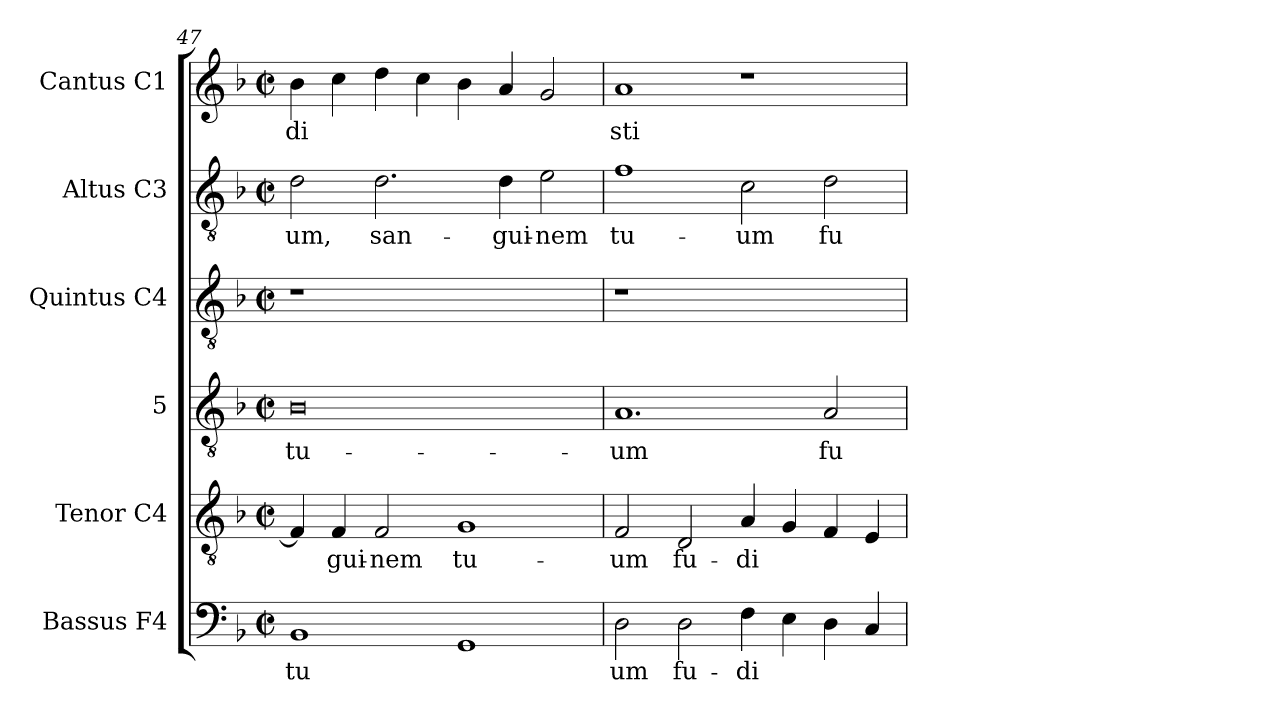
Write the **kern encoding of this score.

**kern	**text	**kern	**text	**kern	**text	**kern	**kern	**text	**kern	**text
*part6	*part6	*part5	*part5	*part4	*part4	*part3	*part2	*part2	*part1	*part1
*staff6	*staff6	*staff5	*staff5	*staff4	*staff4	*staff3	*staff2	*staff2	*staff1	*staff1
*I"Bassus  F4	*	*I"Tenor  C4	*	*I"5	*	*I"Quintus  C4	*I"Altus  C3	*	*I"Cantus  C1	*
*I'B	*	*I'T	*	*	*	*	*I'A	*	*I'C	*
*clefF4	*	*clefGv2	*	*clefGv2	*	*clefGv2	*clefGv2	*	*clefG2	*
*k[b-]	*	*k[b-]	*	*k[b-]	*	*k[b-]	*k[b-]	*	*k[b-]	*
*F:	*	*F:	*	*F:	*	*F:	*F:	*	*F:	*
*M2/2	*	*M2/2	*	*M2/2	*	*M2/2	*M2/2	*	*M2/2	*
*met(c|)	*	*met(c|)	*	*met(c|)	*	*met(c|)	*met(c|)	*	*met(c|)	*
=47	=47	=47	=47	=47	=47	=47	=47	=47	=47	=47
!	!LO:LY:b:cj	!	!LO:LY:b:cj	!	!LO:LY:b:cj	!	!	!LO:LY:b:cj	!	!LO:LY:b:cj
1BB-	tu-	4F/]	--	0B-	tu-	1r	2d\	-um,	4b-\	-di-
!	!	!	!LO:LY:b:cj	!	!	!	!	!	!	!LO:LY:b:cj
.	.	4F/	-gui-	.	.	.	.	.	4cc\	--
!	!	!	!LO:LY:b:cj	!	!	!	!	!LO:LY:b:cj	!	!LO:LY:b:cj
.	.	2F/	-nem	.	.	.	2.d\	san-	4dd\	--
!	!	!	!	!	!	!	!	!	!	!LO:LY:b:cj
.	.	.	.	.	.	.	.	.	4cc\	--
!	!LO:LY:b:cj	!	!LO:LY:b:cj	!	!	!	!	!	!	!LO:LY:b:cj
1GG	--	1G	tu-	.	.	1ryy	.	.	4b-\	--
!	!	!	!	!	!	!	!	!LO:LY:b:cj	!	!LO:LY:b:cj
.	.	.	.	.	.	.	4d\	-gui-	4a/	--
!	!	!	!	!	!	!	!	!LO:LY:b:cj	!	!LO:LY:b:cj
.	.	.	.	.	.	.	2e\	-nem	2g/	--
=48	=48	=48	=48	=48	=48	=48	=48	=48	=48	=48
!	!LO:LY:b:cj	!	!LO:LY:b:cj	!	!LO:LY:b:cj	!	!	!LO:LY:b:cj	!	!LO:LY:b:cj
2D\	-um	2F/	-um	1.A	-um	1r	1f	tu-	1a	-sti
!	!LO:LY:b:cj	!	!LO:LY:b:cj	!	!	!	!	!	!	!
2D\	fu-	2D/	fu-	.	.	.	.	.	.	.
!	!LO:LY:b:cj	!	!LO:LY:b:cj	!	!	!	!	!LO:LY:b:cj	!	!
4F\	-di-	4A/	-di-	.	.	1ryy	2c\	-um	1r	.
!	!LO:LY:b:cj	!	!LO:LY:b:cj	!	!	!	!	!	!	!
4E\	--	4G/	--	.	.	.	.	.	.	.
!	!LO:LY:b:cj	!	!LO:LY:b:cj	!	!LO:LY:b:cj	!	!	!LO:LY:b:cj	!	!
4D\	--	4F/	--	2A/	fu-	.	2d\	fu-	.	.
!	!LO:LY:b:cj	!	!LO:LY:b:cj	!	!	!	!	!	!	!
4C/	--	4E/	--	.	.	.	.	.	.	.
=	=	=	=	=	=	=	=	=	=	=
*-	*-	*-	*-	*-	*-	*-	*-	*-	*-	*-
